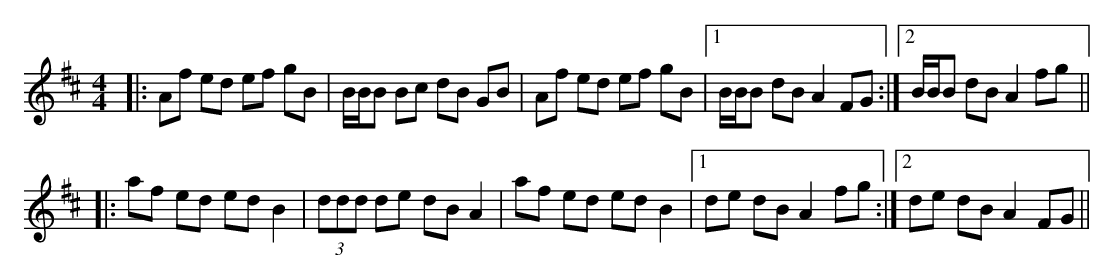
X:1
M:4/4
K:D
|:Af ed ef gB|B/B/B Bc dB GB|Af ed ef gB|1 B/B/B dB A2 FG:|2 B/B/B dB A2 fg||
|:af ed ed B2|(3ddd de dB A2|af ed ed B2|1 de dB A2 fg:|2 de dB A2 FG||
